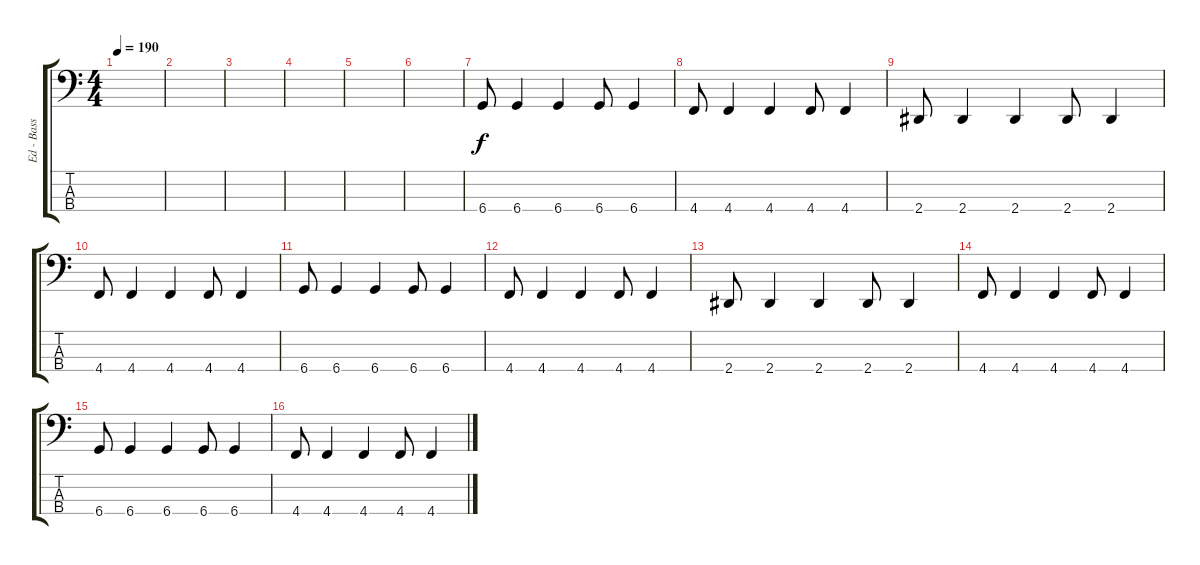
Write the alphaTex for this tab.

\track ("Ed - Bass" "Ed - Bass") {instrument electricbasspick}
\staff {score tabs}
\tuning (Gb2 Db2 Ab1 Db1) {hide}
\ts (4 4)
\tempo 190
\clef f4
\ks c
|
|
|
|
|
|
6.4.8 6.4.4 6.4.4 6.4.8 6.4.4 |
4.4.8 4.4.4 4.4.4 4.4.8 4.4.4 |
2.4.8 2.4.4 2.4.4 2.4.8 2.4.4 |
4.4.8 4.4.4 4.4.4 4.4.8 4.4.4 |
6.4.8 6.4.4 6.4.4 6.4.8 6.4.4 |
4.4.8 4.4.4 4.4.4 4.4.8 4.4.4 |
2.4.8 2.4.4 2.4.4 2.4.8 2.4.4 |
4.4.8 4.4.4 4.4.4 4.4.8 4.4.4 |
6.4.8 6.4.4 6.4.4 6.4.8 6.4.4 |
4.4.8 4.4.4 4.4.4 4.4.8 4.4.4
